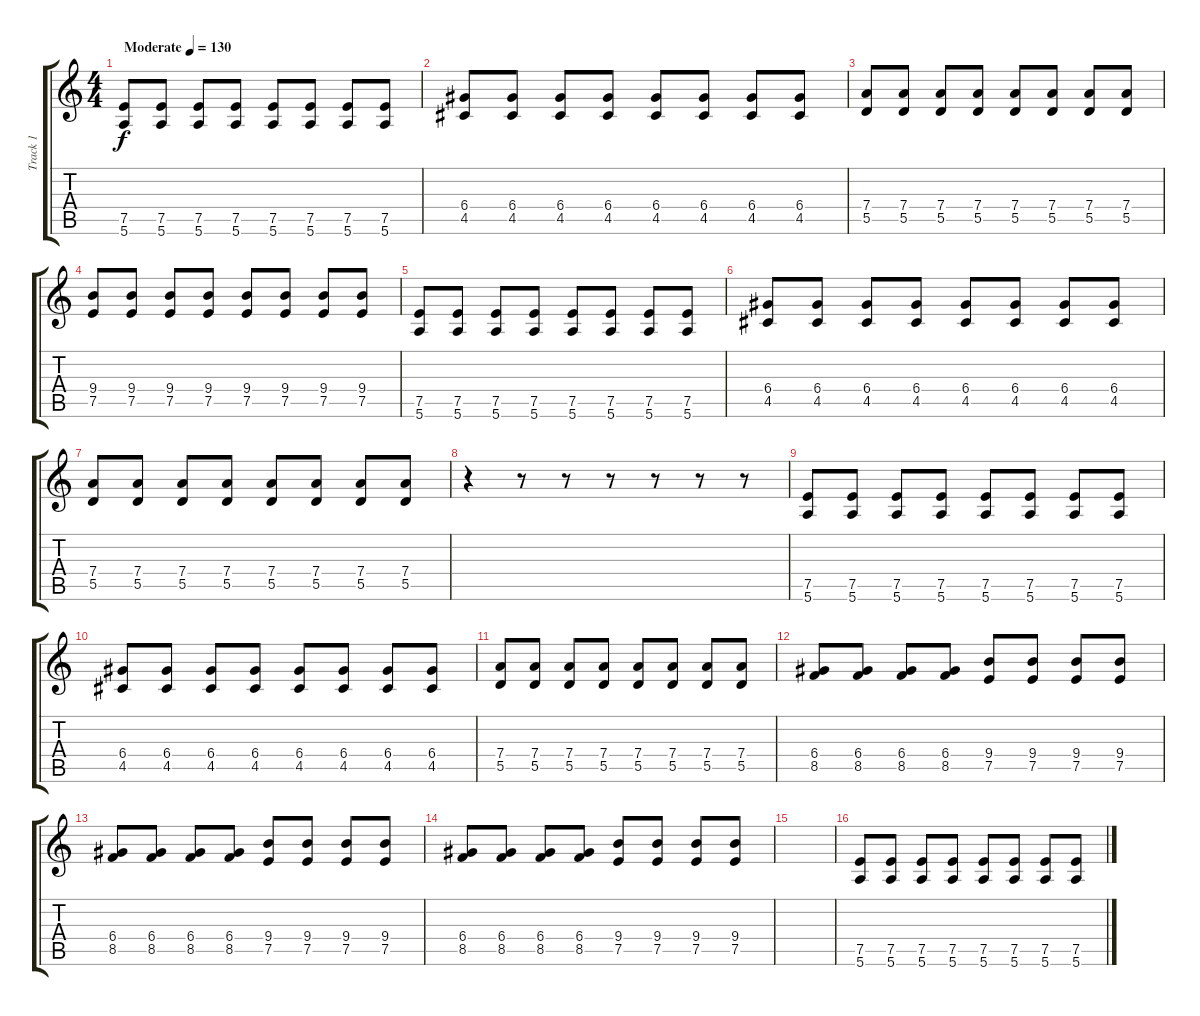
\track ("Track 1" "Track 1") {instrument overdrivenguitar}
\staff {score tabs}
\tuning (E4 B3 G3 D3 A2 E2) {hide}
\ts (4 4)
\tempo (130 "Moderate")
\clef g2
\ks c
(7.5 5.6).8{dy f instrument overdrivenguitar} (7.5 5.6).8 (7.5 5.6).8 (7.5 5.6).8 (7.5 5.6).8 (7.5 5.6).8 (7.5 5.6).8 (7.5 5.6).8 |
(6.4 4.5).8 (6.4 4.5).8 (6.4 4.5).8 (6.4 4.5).8 (6.4 4.5).8 (6.4 4.5).8 (6.4 4.5).8 (6.4 4.5).8 |
(7.4 5.5).8 (7.4 5.5).8 (7.4 5.5).8 (7.4 5.5).8 (7.4 5.5).8 (7.4 5.5).8 (7.4 5.5).8 (7.4 5.5).8 |
(9.4 7.5).8 (9.4 7.5).8 (9.4 7.5).8 (9.4 7.5).8 (9.4 7.5).8 (9.4 7.5).8 (9.4 7.5).8 (9.4 7.5).8 |
(7.5 5.6).8 (7.5 5.6).8 (7.5 5.6).8 (7.5 5.6).8 (7.5 5.6).8 (7.5 5.6).8 (7.5 5.6).8 (7.5 5.6).8 |
(6.4 4.5).8 (6.4 4.5).8 (6.4 4.5).8 (6.4 4.5).8 (6.4 4.5).8 (6.4 4.5).8 (6.4 4.5).8 (6.4 4.5).8 |
(7.4 5.5).8 (7.4 5.5).8 (7.4 5.5).8 (7.4 5.5).8 (7.4 5.5).8 (7.4 5.5).8 (7.4 5.5).8 (7.4 5.5).8 |
r.4 r.8 r.8 r.8 r.8 r.8 r.8 |
(7.5 5.6).8 (7.5 5.6).8 (7.5 5.6).8 (7.5 5.6).8 (7.5 5.6).8 (7.5 5.6).8 (7.5 5.6).8 (7.5 5.6).8 |
(6.4 4.5).8 (6.4 4.5).8 (6.4 4.5).8 (6.4 4.5).8 (6.4 4.5).8 (6.4 4.5).8 (6.4 4.5).8 (6.4 4.5).8 |
(7.4 5.5).8 (7.4 5.5).8 (7.4 5.5).8 (7.4 5.5).8 (7.4 5.5).8 (7.4 5.5).8 (7.4 5.5).8 (7.4 5.5).8 |
(6.4 8.5).8 (6.4 8.5).8 (6.4 8.5).8 (6.4 8.5).8 (9.4 7.5).8 (9.4 7.5).8 (9.4 7.5).8 (9.4 7.5).8 |
(6.4 8.5).8 (6.4 8.5).8 (6.4 8.5).8 (6.4 8.5).8 (9.4 7.5).8 (9.4 7.5).8 (9.4 7.5).8 (9.4 7.5).8 |
(6.4 8.5).8 (6.4 8.5).8 (6.4 8.5).8 (6.4 8.5).8 (9.4 7.5).8 (9.4 7.5).8 (9.4 7.5).8 (9.4 7.5).8 |
|
(7.5 5.6).8 (7.5 5.6).8 (7.5 5.6).8 (7.5 5.6).8 (7.5 5.6).8 (7.5 5.6).8 (7.5 5.6).8 (7.5 5.6).8
